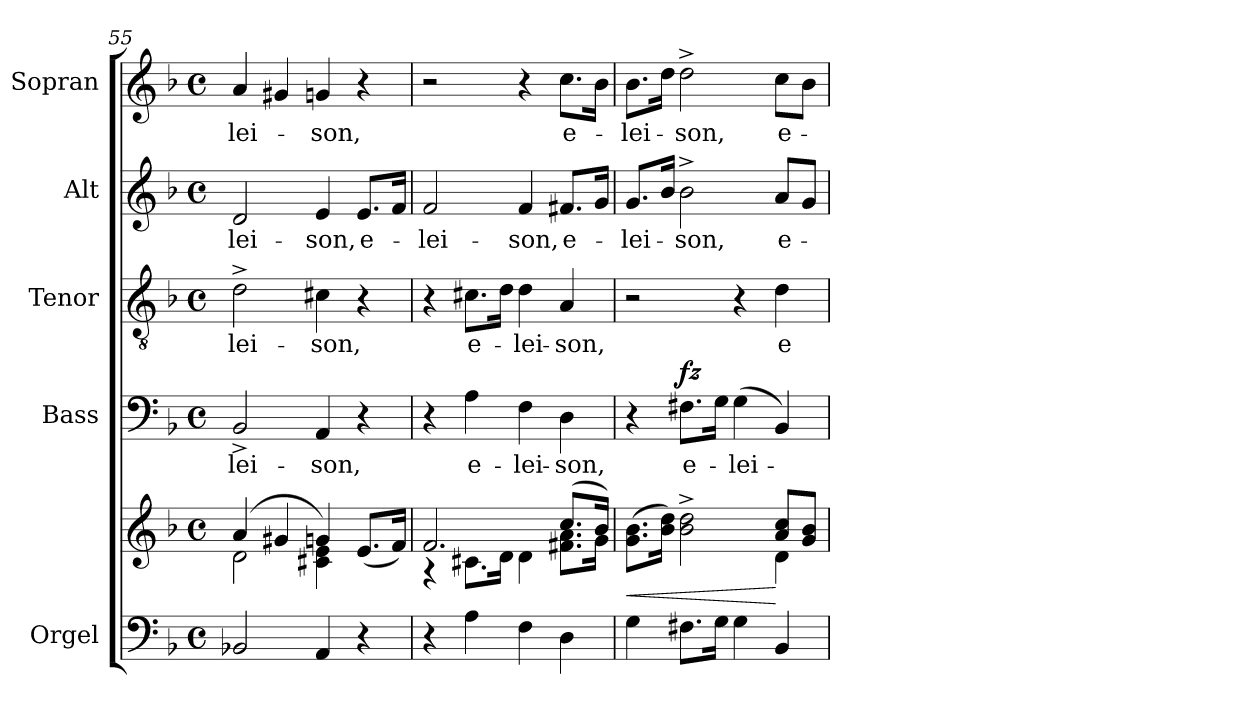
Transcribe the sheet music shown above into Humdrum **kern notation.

**kern	**kern	**dynam	**kern	**text	**dynam	**kern	**text	**kern	**text	**kern	**text
*part5	*part5	*part5	*part4	*part4	*part4	*part3	*part3	*part2	*part2	*part1	*part1
*staff6	*staff5	*staff5/6	*staff4	*staff4	*staff4	*staff3	*staff3	*staff2	*staff2	*staff1	*staff1
*I"Orgel	*	*	*I"Bass	*	*	*I"Tenor	*	*I"Alt	*	*I"Sopran	*
*I'Org.	*	*	*I'B.	*	*	*I'T.	*	*I'A.	*	*I'S.	*
*clefF4	*clefG2	*	*clefF4	*	*	*clefGv2	*	*clefG2	*	*clefG2	*
*k[b-]	*k[b-]	*	*k[b-]	*	*	*k[b-]	*	*k[b-]	*	*k[b-]	*
*F:	*F:	*	*F:	*	*	*F:	*	*F:	*	*F:	*
*M4/4	*M4/4	*	*M4/4	*	*	*M4/4	*	*M4/4	*	*M4/4	*
*met(c)	*met(c)	*	*met(c)	*	*	*met(c)	*	*met(c)	*	*met(c)	*
=55	=55	=55	=55	=55	=55	=55	=55	=55	=55	=55	=55
*	*^	*	*	*	*	*	*	*	*	*	*
!	!	!	!	!	!LO:LY:b	!	!	!LO:LY:b	!	!LO:LY:b	!	!LO:LY:b
2BB-X/	(4a/	2d\	.	2BB-^>/	-lei-	.	2d^>\	-lei-	2d/	-lei-	4a/	-lei-
.	4g#X/	.	.	.	.	.	.	.	.	.	4g#X/	.
!	!	!	!	!	!LO:LY:b	!	!	!LO:LY:b	!	!LO:LY:b	!	!LO:LY:b
4AA/	4gn/)	4c#X\ 4e\	.	4AA/	-son,	.	4c#X\	-son,	4e/	-son,	4gn/	-son,
!	!	!	!	!	!	!	!	!	!	!LO:LY:b	!	!
4r	(>8.e/L	4ryy	.	4r	.	.	4r	.	8.e/L	e-	4r	.
.	16f/Jk)	.	.	.	.	.	.	.	16f/Jk	.	.	.
=56	=56	=56	=56	=56	=56	=56	=56	=56	=56	=56	=56	=56
!	!	!	!	!	!	!	!	!	!	!LO:LY:b	!	!
4r	2.f/	4rA	.	4r	.	.	4r	.	2f/	-lei-	2r	.
!	!	!	!	!	!LO:LY:b	!	!	!LO:LY:b	!	!	!	!
4A\	.	8.c#X\L	.	4A\	e-	.	8.c#X\L	e-	.	.	.	.
.	.	16d\Jk	.	.	.	.	16d\Jk	.	.	.	.	.
!	!	!	!	!	!LO:LY:b	!	!	!LO:LY:b	!	!LO:LY:b	!	!
4F\	.	4d\	.	4F\	-lei-	.	4d\	-lei-	4f/	-son,	4r	.
!	!	!	!	!	!LO:LY:b	!	!	!LO:LY:b	!	!LO:LY:b	!	!LO:LY:b
4D\	(>8.cc/L	8.f#X\ 8.a\L	.	4D\	-son,	.	4A/	-son,	8.f#X/L	e-	8.cc\L	e-
.	16b-/Jk)	16g\Jk	.	.	.	.	.	.	16g/Jk	.	16b-\Jk	.
=57	=57	=57	=57	=57	=57	=57	=57	=57	=57	=57	=57	=57
!	!	!	!LO:HP:b	!	!	!	!	!	!	!LO:LY:b	!	!LO:LY:b
4G\	(>8.g\ 8.b-\L	2.ryy	<	4r	.	.	2r	.	8.g/L	-lei-	8.b-\L	-lei-
.	16b-\ 16dd\Jk)	.	.	.	.	.	.	.	16b-/Jk	.	16dd\Jk	.
!	!	!	!	!	!LO:LY:b	!LO:DY:a	!	!	!	!LO:LY:b	!	!LO:LY:b
8.F#X\L	2b-\^> 2dd\^>	.	.	8.F#X\L	e-	fz	.	.	2b-^>\	-son,	2dd^>\	-son,
16G\Jk	.	.	.	16G\Jk	.	.	.	.	.	.	.	.
!	!	!	!	!	!LO:LY:b	!	!	!	!	!	!	!
4G\	.	.	.	(>4G\	-lei-	.	4r	.	.	.	.	.
!	!	!	!	!	!	!	!	!LO:LY:b	!	!LO:LY:b	!	!LO:LY:b
4BB-/	8a/ 8cc/L	4d\	[	4BB-/)	.	.	4d\	e-	8a/L	e-	8cc\L	e-
.	8g/ 8b-/J	.	.	.	.	.	.	.	8g/J	.	8b-\J	.
*	*v	*v	*	*	*	*	*	*	*	*	*	*
=	=	=	=	=	=	=	=	=	=	=	=
*-	*-	*-	*-	*-	*-	*-	*-	*-	*-	*-	*-
